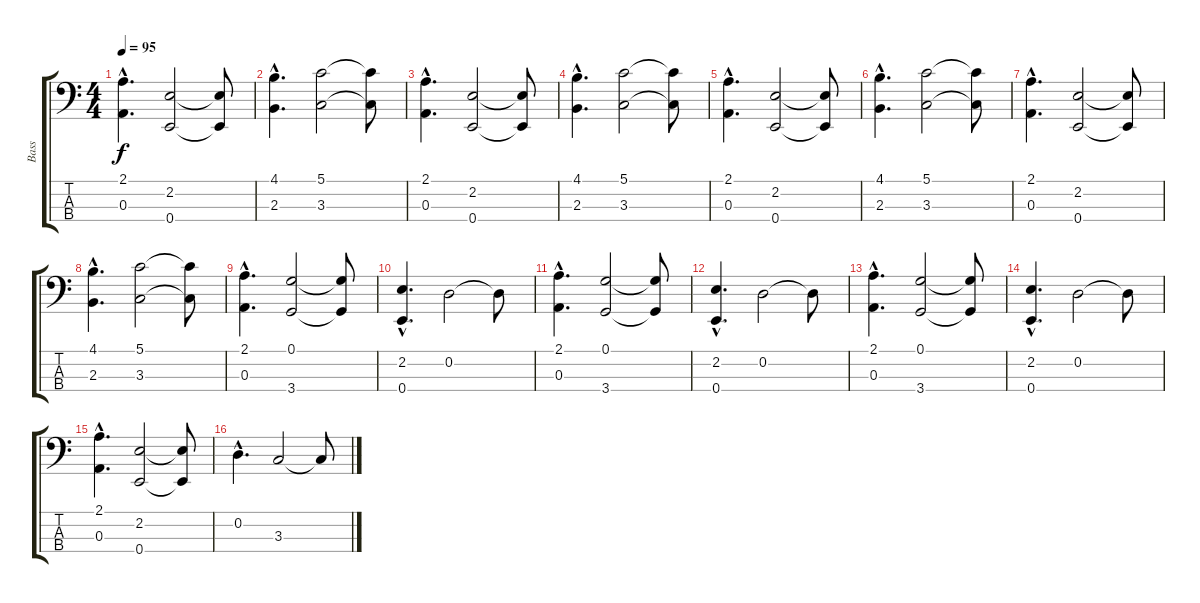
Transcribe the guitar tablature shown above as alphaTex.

\track ("Bass" "Bass") {instrument acousticbass}
\staff {score tabs}
\tuning (G2 D2 A1 E1) {hide}
\ts (4 4)
\tempo 95
\clef f4
\ks c
(2.1{hac} 0.3{hac}).4{d dy f} (2.2 0.4).2 (2.2{t} 0.4{t}).8 |
(4.1{hac} 2.3{hac}).4{d} (5.1 3.3).2 (5.1{t} 3.3{t}).8 |
(2.1{hac} 0.3{hac}).4{d} (2.2 0.4).2 (2.2{t} 0.4{t}).8 |
(4.1{hac} 2.3{hac}).4{d} (5.1 3.3).2 (5.1{t} 3.3{t}).8 |
(2.1{hac} 0.3{hac}).4{d} (2.2 0.4).2 (2.2{t} 0.4{t}).8 |
(4.1{hac} 2.3{hac}).4{d} (5.1 3.3).2 (5.1{t} 3.3{t}).8 |
(2.1{hac} 0.3{hac}).4{d} (2.2 0.4).2 (2.2{t} 0.4{t}).8 |
(4.1{hac} 2.3{hac}).4{d} (5.1 3.3).2 (5.1{t} 3.3{t}).8 |
(2.1{hac} 0.3{hac}).4{d} (0.1 3.4).2 (0.1{t} 3.4{t}).8 |
(2.2{hac} 0.4{hac}).4{d} 0.2.2 0.2{t}.8 |
(2.1{hac} 0.3{hac}).4{d} (0.1 3.4).2 (0.1{t} 3.4{t}).8 |
(2.2{hac} 0.4{hac}).4{d} 0.2.2 0.2{t}.8 |
(2.1{hac} 0.3{hac}).4{d} (0.1 3.4).2 (0.1{t} 3.4{t}).8 |
(2.2{hac} 0.4{hac}).4{d} 0.2.2 0.2{t}.8 |
(2.1{hac} 0.3{hac}).4{d} (2.2 0.4).2 (2.2{t} 0.4{t}).8 |
0.2{hac}.4{d} 3.3.2 3.3{t}.8
